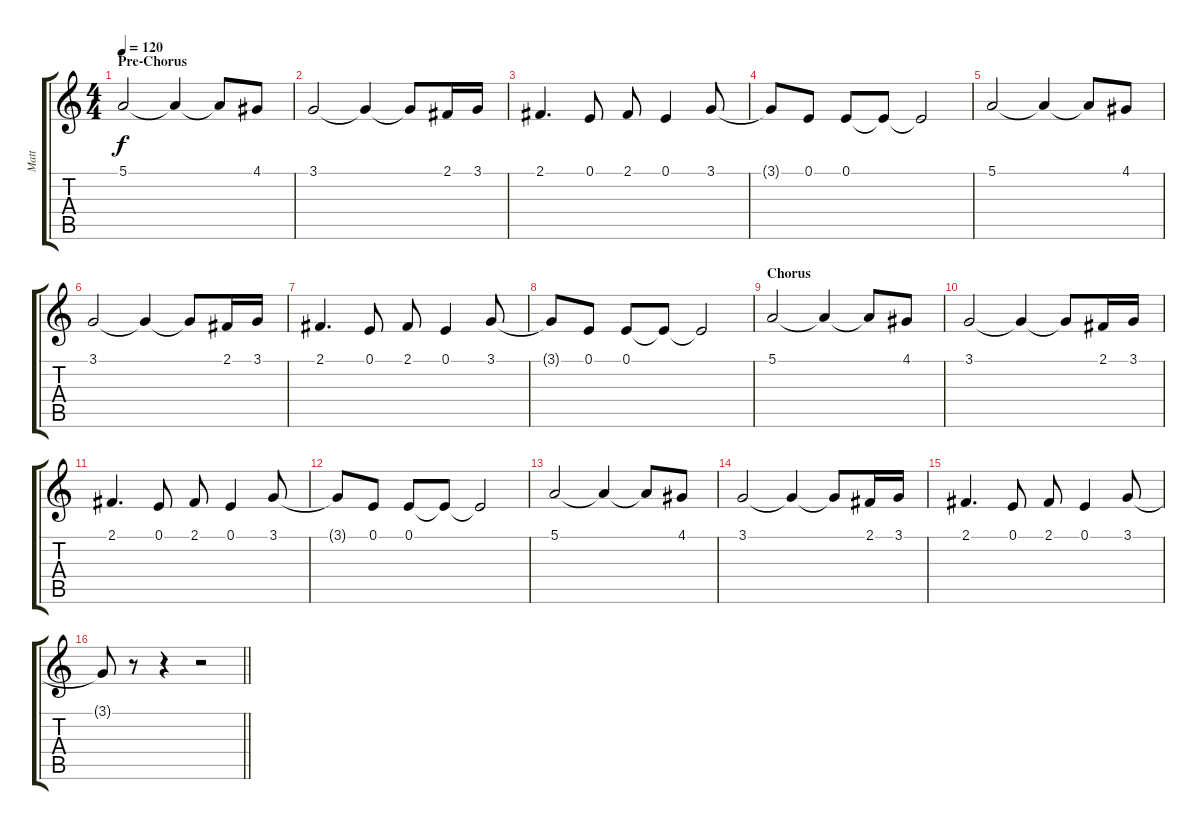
\track ("Matt" "Matt") {instrument altosax}
\staff {score tabs}
\tuning (E4 B3 G3 D3 A2 E2) {hide}
\ts (4 4)
\section ("" "Pre-Chorus")
\tempo 120
\clef g2
\ks c
5.1.2{dy f} 5.1{t}.4 5.1{t}.8 4.1.8 |
3.1.2 3.1{t}.4 3.1{t}.8 2.1.16 3.1.16 |
2.1.4{d} 0.1.8 2.1.8 0.1.4 3.1.8 |
3.1{t}.8 0.1.8 0.1.8 0.1{t}.8 0.1{t}.2 |
5.1.2 5.1{t}.4 5.1{t}.8 4.1.8 |
3.1.2 3.1{t}.4 3.1{t}.8 2.1.16 3.1.16 |
2.1.4{d} 0.1.8 2.1.8 0.1.4 3.1.8 |
3.1{t}.8 0.1.8 0.1.8 0.1{t}.8 0.1{t}.2 |
\section ("" "Chorus")
5.1.2 5.1{t}.4 5.1{t}.8 4.1.8 |
3.1.2 3.1{t}.4 3.1{t}.8 2.1.16 3.1.16 |
2.1.4{d} 0.1.8 2.1.8 0.1.4 3.1.8 |
3.1{t}.8 0.1.8 0.1.8 0.1{t}.8 0.1{t}.2 |
5.1.2 5.1{t}.4 5.1{t}.8 4.1.8 |
3.1.2 3.1{t}.4 3.1{t}.8 2.1.16 3.1.16 |
2.1.4{d} 0.1.8 2.1.8 0.1.4 3.1.8 |
\barLineRight lightlight
3.1{t}.8 r.8 r.4 r.2
